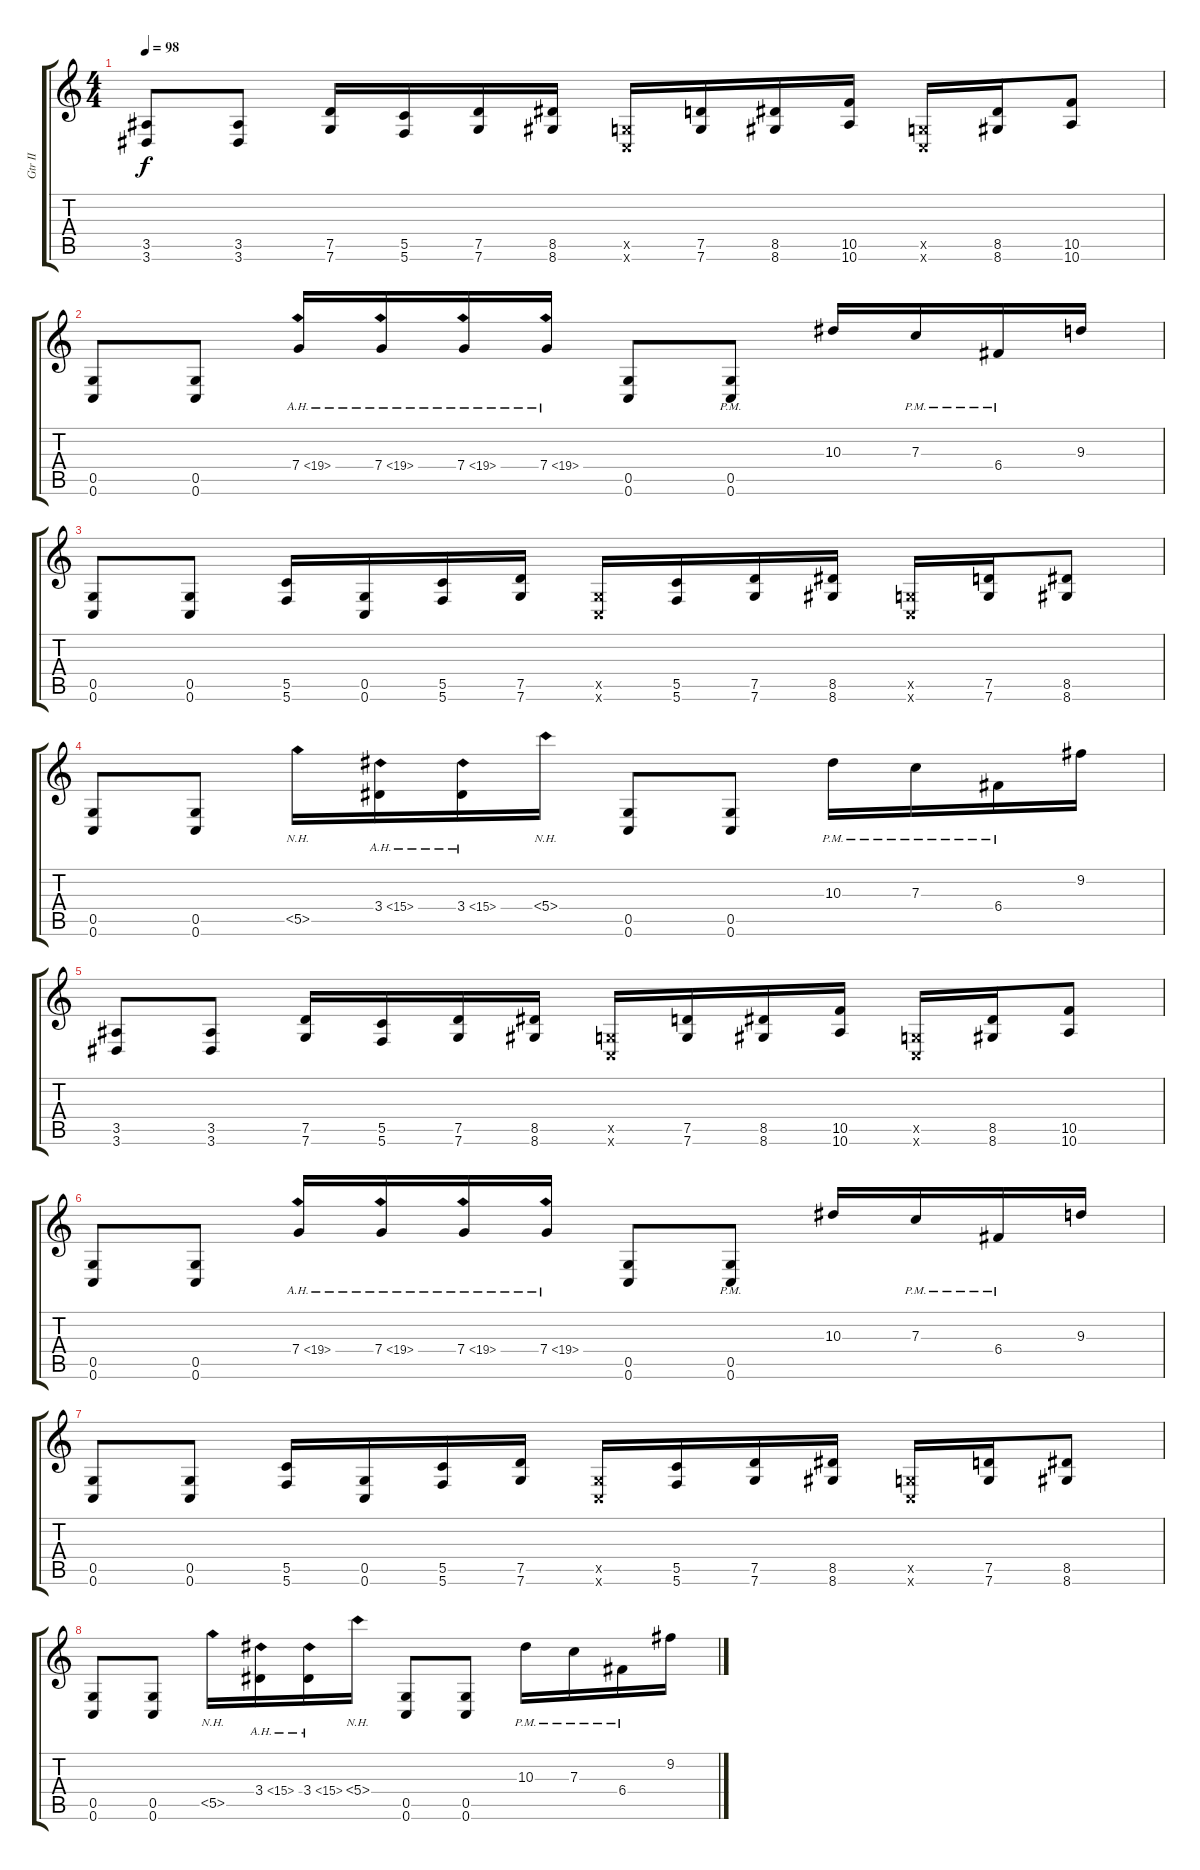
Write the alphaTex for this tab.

\track ("Gtr II" "Gtr II") {instrument distortionguitar}
\staff {score tabs}
\tuning (D4 A3 F3 C3 G2 C2) {hide}
\ts (4 4)
\tempo 98
\clef g2
\ks c
(3.5 3.6).8{dy f} (3.5 3.6).8 (7.5 7.6).16 (5.5 5.6).16 (7.5 7.6).16 (8.5 8.6).16 (0.5{x} 0.6{x}).16 (7.5 7.6).16 (8.5 8.6).16 (10.5 10.6).16 (0.5{x} 0.6{x}).16 (8.5 8.6).16 (10.5 10.6).8 |
(0.5 0.6).8 (0.5 0.6).8 7.4{ah 12}.16 7.4{ah 12}.16 7.4{ah 12}.16 7.4{ah 12}.16 (0.5 0.6).8 (0.5{pm} 0.6{pm}).8 10.3.16 7.3{pm}.16 6.4{pm}.16 9.3.16 |
(0.5 0.6).8 (0.5 0.6).8 (5.5 5.6).16 (0.5 0.6).16 (5.5 5.6).16 (7.5 7.6).16 (0.5{x} 0.6{x}).16 (5.5 5.6).16 (7.5 7.6).16 (8.5 8.6).16 (0.5{x} 0.6{x}).16 (7.5 7.6).16 (8.5 8.6).8 |
(0.5 0.6).8 (0.5 0.6).8 5.5{nh}.16 3.4{ah 12}.16 3.4{ah 12}.16 5.4{nh}.16 (0.5 0.6).8 (0.5 0.6).8 10.3{pm}.16 7.3{pm}.16 6.4{pm}.16 9.2.16 |
(3.5 3.6).8 (3.5 3.6).8 (7.5 7.6).16 (5.5 5.6).16 (7.5 7.6).16 (8.5 8.6).16 (0.5{x} 0.6{x}).16 (7.5 7.6).16 (8.5 8.6).16 (10.5 10.6).16 (0.5{x} 0.6{x}).16 (8.5 8.6).16 (10.5 10.6).8 |
(0.5 0.6).8 (0.5 0.6).8 7.4{ah 12}.16 7.4{ah 12}.16 7.4{ah 12}.16 7.4{ah 12}.16 (0.5 0.6).8 (0.5{pm} 0.6{pm}).8 10.3.16 7.3{pm}.16 6.4{pm}.16 9.3.16 |
(0.5 0.6).8 (0.5 0.6).8 (5.5 5.6).16 (0.5 0.6).16 (5.5 5.6).16 (7.5 7.6).16 (0.5{x} 0.6{x}).16 (5.5 5.6).16 (7.5 7.6).16 (8.5 8.6).16 (0.5{x} 0.6{x}).16 (7.5 7.6).16 (8.5 8.6).8 |
(0.5 0.6).8 (0.5 0.6).8 5.5{nh}.16 3.4{ah 12}.16 3.4{ah 12}.16 5.4{nh}.16 (0.5 0.6).8 (0.5 0.6).8 10.3{pm}.16 7.3{pm}.16 6.4{pm}.16 9.2.16
